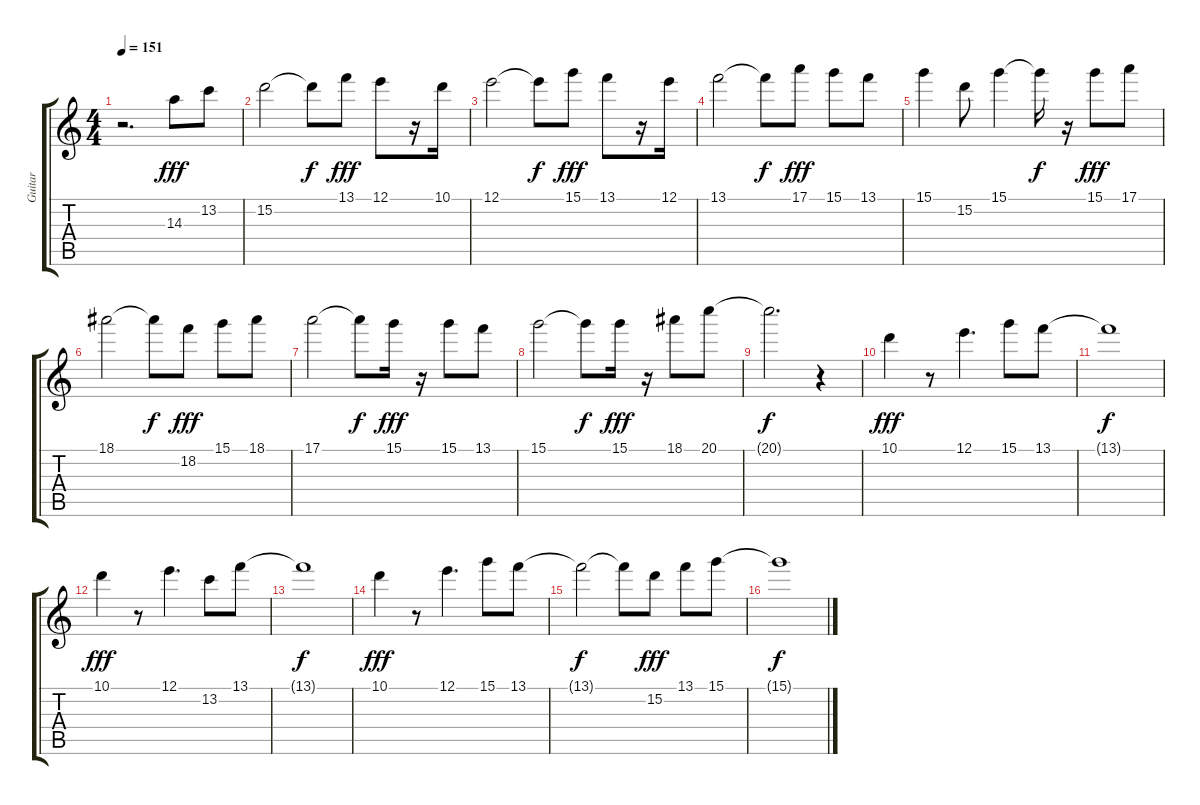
\track ("Guitar" "Guitar") {instrument distortionguitar}
\staff {score tabs}
\tuning (E4 B3 G3 D3 A2 E2) {hide}
\ts (4 4)
\tempo 151
\clef g2
\ks c
r.2{d dy fff} 14.3.8 13.2.8 |
15.2.2 15.2{t}.8{dy f} 13.1.8{dy fff} 12.1.8 r.16 10.1.16 |
12.1.2 12.1{t}.8{dy f} 15.1.8{dy fff} 13.1.8 r.16 12.1.16 |
13.1.2 13.1{t}.8{dy f} 17.1.8{dy fff} 15.1.8 13.1.8 |
15.1.4 15.2.8 15.1.4 15.1{t}.16{dy f} r.16 15.1.8{dy fff} 17.1.8 |
18.1.2 18.1{t}.8{dy f} 18.2.8{dy fff} 15.1.8 18.1.8 |
17.1.2 17.1{t}.8{dy f} 15.1.16{dy fff} r.16 15.1.8 13.1.8 |
15.1.2 15.1{t}.8{dy f} 15.1.16{dy fff} r.16 18.1.8 20.1.8 |
20.1{t}.2{d dy f} r.4 |
10.1.4{dy fff} r.8 12.1.4{d} 15.1.8 13.1.8 |
13.1{t}.1{dy f} |
10.1.4{dy fff} r.8 12.1.4{d} 13.2.8 13.1.8 |
13.1{t}.1{dy f} |
10.1.4{dy fff} r.8 12.1.4{d} 15.1.8 13.1.8 |
13.1{t}.2{dy f} 13.1{t}.8 15.2.8{dy fff} 13.1.8 15.1.8 |
15.1{t}.1{dy f}
